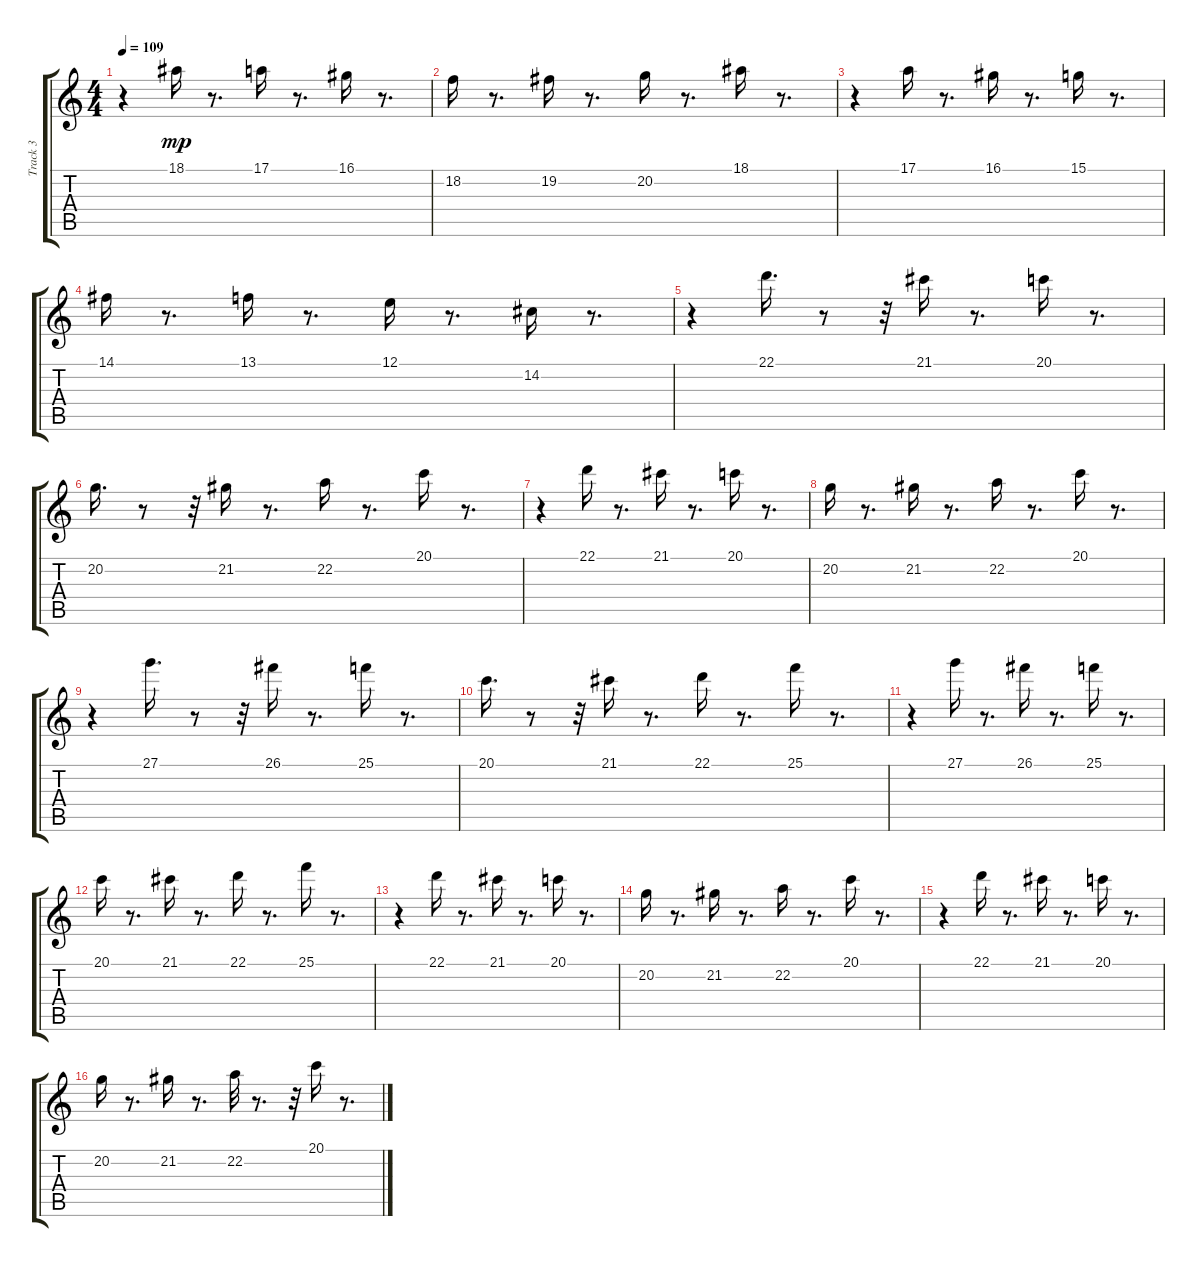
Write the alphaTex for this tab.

\track ("Track 3" "Track 3") {instrument fx4atmosphere}
\staff {score tabs}
\tuning (E4 B3 G3 D3 A2 E2) {hide}
\ts (4 4)
\tempo 109
\clef g2
\ks c
r.4{dy mp} 18.1.16 r.8{d} 17.1.16 r.8{d} 16.1.16 r.8{d} |
18.2.16 r.8{d} 19.2.16 r.8{d} 20.2.16 r.8{d} 18.1.16 r.8{d} |
r.4 17.1.16 r.8{d} 16.1.16 r.8{d} 15.1.16 r.8{d} |
14.1.16 r.8{d} 13.1.16 r.8{d} 12.1.16 r.8{d} 14.2.16 r.8{d} |
r.4 22.1.16{d} r.8 r.32 21.1.16 r.8{d} 20.1.16 r.8{d} |
20.2.16{d} r.8 r.32 21.2.16 r.8{d} 22.2.16 r.8{d} 20.1.16 r.8{d} |
r.4 22.1.16 r.8{d} 21.1.16 r.8{d} 20.1.16 r.8{d} |
20.2.16 r.8{d} 21.2.16 r.8{d} 22.2.16 r.8{d} 20.1.16 r.8{d} |
r.4 27.1.16{d} r.8 r.32 26.1.16 r.8{d} 25.1.16 r.8{d} |
20.1.16{d} r.8 r.32 21.1.16 r.8{d} 22.1.16 r.8{d} 25.1.16 r.8{d} |
r.4 27.1.16 r.8{d} 26.1.16 r.8{d} 25.1.16 r.8{d} |
20.1.16 r.8{d} 21.1.16 r.8{d} 22.1.16 r.8{d} 25.1.16 r.8{d} |
r.4 22.1.16 r.8{d} 21.1.16 r.8{d} 20.1.16 r.8{d} |
20.2.16 r.8{d} 21.2.16 r.8{d} 22.2.16 r.8{d} 20.1.16 r.8{d} |
r.4 22.1.16 r.8{d} 21.1.16 r.8{d} 20.1.16 r.8{d} |
20.2.16 r.8{d} 21.2.16 r.8{d} 22.2.32 r.8{d} r.32 20.1.16 r.8{d}
